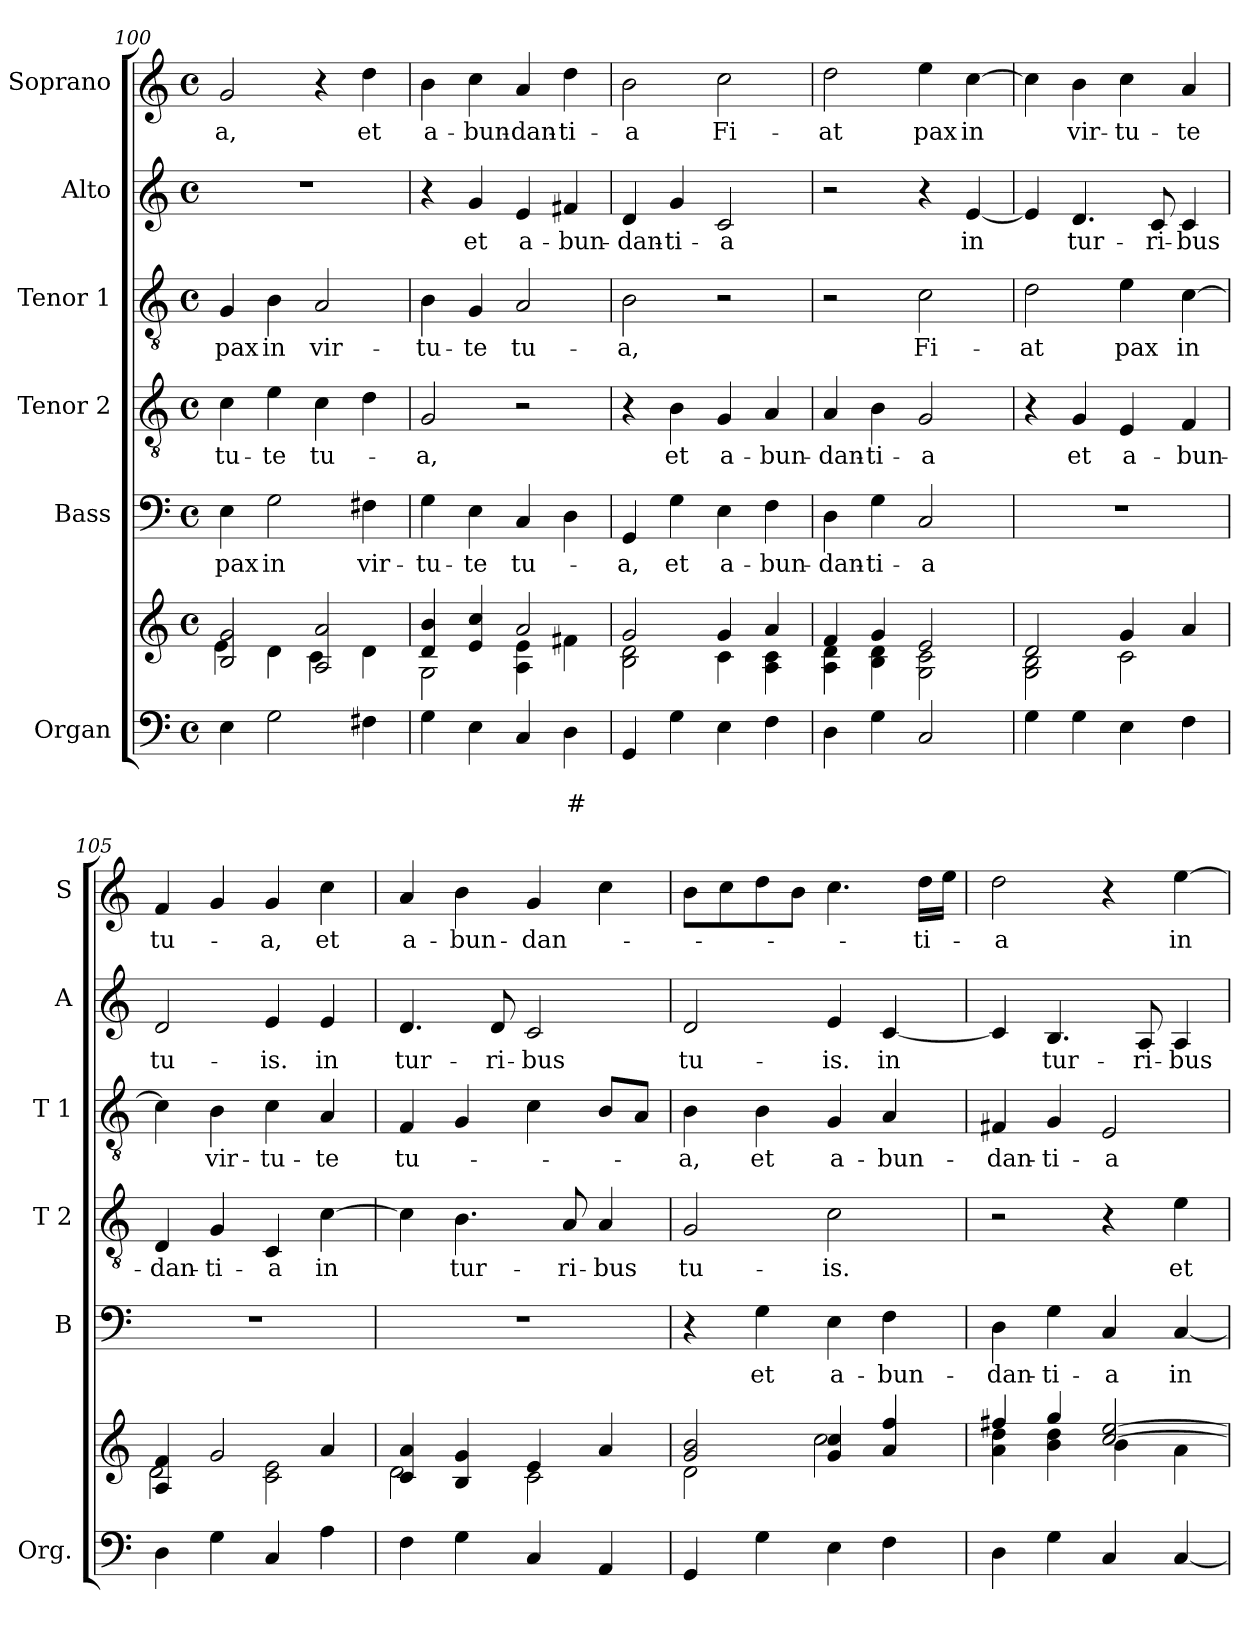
**kern	**text	**text	**kern	**kern	**text	**kern	**text	**kern	**text	**kern	**text	**kern	**text
*part6	*part6	*part6	*part6	*part5	*part5	*part4	*part4	*part3	*part3	*part2	*part2	*part1	*part1
*staff7	*staff7	*staff7	*staff6	*staff5	*staff5	*staff4	*staff4	*staff3	*staff3	*staff2	*staff2	*staff1	*staff1
*I"Organ	*	*	*	*I"Bass	*	*I"Tenor 2	*	*I"Tenor 1	*	*I"Alto	*	*I"Soprano	*
*I'Org.	*	*	*	*I'B	*	*I'T 2	*	*I'T 1	*	*I'A	*	*I'S	*
*clefF4	*	*	*clefG2	*clefF4	*	*clefGv2	*	*clefGv2	*	*clefG2	*	*clefG2	*
*k[]	*	*	*k[]	*k[]	*	*k[]	*	*k[]	*	*k[]	*	*k[]	*
*C:	*	*	*C:	*C:	*	*C:	*	*C:	*	*C:	*	*C:	*
*M4/4	*	*	*M4/4	*M4/4	*	*M4/4	*	*M4/4	*	*M4/4	*	*M4/4	*
*met(c)	*	*	*met(c)	*met(c)	*	*met(c)	*	*met(c)	*	*met(c)	*	*met(c)	*
=100	=100	=100	=100	=100	=100	=100	=100	=100	=100	=100	=100	=100	=100
*	*	*	*^	*	*	*	*	*	*	*	*	*	*
!	!	!	!	!	!	!LO:LY:b	!	!LO:LY:b	!	!LO:LY:b	!	!	!	!LO:LY:b
4E\	.	.	2B!/ 2g!/	4e!\	4E\	pax	4c\	-tu-	4G/	pax	1r	.	2g/	-a,
!	!	!	!	!	!	!LO:LY:b	!	!LO:LY:b	!	!LO:LY:b	!	!	!	!
2G\	.	.	.	4d!\	2G\	in	4e\	-te	4B\	in	.	.	.	.
!	!	!	!	!	!	!	!	!LO:LY:b	!	!LO:LY:b	!	!	!	!
.	.	.	2A!/ 2a!/	4c!\	.	.	4c\	tu-	2A/	vir-	.	.	4r	.
!	!	!	!	!	!	!LO:LY:b	!	!	!	!	!	!	!	!LO:LY:b
4F#X\	.	.	.	4d!\	4F#X\	vir-	4d\	.	.	.	.	.	4dd\	et
=101	=101	=101	=101	=101	=101	=101	=101	=101	=101	=101	=101	=101	=101	=101
!	!	!	!	!	!	!LO:LY:b	!	!LO:LY:b	!	!LO:LY:b	!	!	!	!LO:LY:b
4G\	.	.	4d!/ 4b!/	2G!\	4G\	-tu-	2G/	-a,	4B\	-tu-	4r	.	4b\	a-
!	!	!	!	!	!	!LO:LY:b	!	!	!	!LO:LY:b	!	!LO:LY:b	!	!LO:LY:b
4E\	.	.	4e!/ 4cc!/	.	4E\	-te	.	.	4G/	-te	4g/	et	4cc\	-bun-
!	!	!	!	!	!	!LO:LY:b	!	!	!	!LO:LY:b	!	!LO:LY:b	!	!LO:LY:b
4C/	.	.	2a!/	4A!\ 4e!\	4C/	tu-	2r	.	2A/	tu-	4e/	a-	4a/	-dan-
!	!	!LO:LY:b	!	!	!	!	!	!	!	!	!	!LO:LY:b	!	!LO:LY:b
4D\	.	#	.	4f#X!\	4D\	.	.	.	.	.	4f#X/	-bun-	4dd\	-ti-
=102	=102	=102	=102	=102	=102	=102	=102	=102	=102	=102	=102	=102	=102	=102
!	!	!	!	!	!	!LO:LY:b	!	!	!	!LO:LY:b	!	!LO:LY:b	!	!LO:LY:b
4GG/	.	.	2g!/	2B!\ 2d!\	4GG/	-a,	4r	.	2B\	-a,	4d/	-dan-	2b\	-a
!	!	!	!	!	!	!LO:LY:b	!	!LO:LY:b	!	!	!	!LO:LY:b	!	!
4G\	.	.	.	.	4G\	et	4B\	et	.	.	4g/	-ti-	.	.
!	!	!	!	!	!	!LO:LY:b	!	!LO:LY:b	!	!	!	!LO:LY:b	!	!LO:LY:b
4E\	.	.	4g!/	4c!\	4E\	a-	4G/	a-	2r	.	2c/	-a	2cc\	Fi-
!	!	!	!	!	!	!LO:LY:b	!	!LO:LY:b	!	!	!	!	!	!
4F\	.	.	4a!/	4A!\ 4c!\	4F\	-bun-	4A/	-bun-	.	.	.	.	.	.
=103	=103	=103	=103	=103	=103	=103	=103	=103	=103	=103	=103	=103	=103	=103
!	!	!	!	!	!	!LO:LY:b	!	!LO:LY:b	!	!	!	!	!	!LO:LY:b
4D\	.	.	4f!/	4A!\ 4d!\	4D\	-dan-	4A/	-dan-	2r	.	2r	.	2dd\	-at
!	!	!	!	!	!	!LO:LY:b	!	!LO:LY:b	!	!	!	!	!	!
4G\	.	.	4g!/	4B!\ 4d!\	4G\	-ti-	4B\	-ti-	.	.	.	.	.	.
!	!	!	!	!	!	!LO:LY:b	!	!LO:LY:b	!	!LO:LY:b	!	!	!	!LO:LY:b
2C/	.	.	2e!/	2G!\ 2c!\	2C/	-a	2G/	-a	2c\	Fi-	4r	.	4ee\	pax
!	!	!	!	!	!	!	!	!	!	!	!	!LO:LY:b	!	!LO:LY:b
.	.	.	.	.	.	.	.	.	.	.	[4e/	in	[4cc\	in
!!LO:LB:g=z
=104	=104	=104	=104	=104	=104	=104	=104	=104	=104	=104	=104	=104	=104	=104
!	!	!	!	!	!	!	!	!	!	!LO:LY:b	!	!	!	!
4G\	.	.	2d!/	2G!\ 2B!\	1r	.	4r	.	2d\	-at	4e/]	.	4cc\]	.
!	!	!	!	!	!	!	!	!LO:LY:b	!	!	!	!LO:LY:b	!	!LO:LY:b
4G\	.	.	.	.	.	.	4G/	et	.	.	4.d/	tur-	4b\	vir-
!	!	!	!	!	!	!	!	!LO:LY:b	!	!LO:LY:b	!	!	!	!LO:LY:b
4E\	.	.	4g!/	2c!\	.	.	4E/	a-	4e\	pax	.	.	4cc\	-tu-
!	!	!	!	!	!	!	!	!	!	!	!	!LO:LY:b	!	!
.	.	.	.	.	.	.	.	.	.	.	8c/	-ri-	.	.
!	!	!	!	!	!	!	!	!LO:LY:b	!	!LO:LY:b	!	!LO:LY:b	!	!LO:LY:b
4F\	.	.	4a!/	.	.	.	4F/	-bun-	[4c\	in	4c/	-bus	4a/	-te
=105	=105	=105	=105	=105	=105	=105	=105	=105	=105	=105	=105	=105	=105	=105
!	!	!	!	!	!	!	!	!LO:LY:b	!	!	!	!LO:LY:b	!	!LO:LY:b
4D\	.	.	4A!/ 4f!/	2d!\	1r	.	4D/	-dan-	4c\]	.	2d/	tu-	4f/	tu-
!	!	!	!	!	!	!	!	!LO:LY:b	!	!LO:LY:b	!	!	!	!
4G\	.	.	2g!/	.	.	.	4G/	-ti-	4B\	vir-	.	.	4g/	.
!	!	!	!	!	!	!	!	!LO:LY:b	!	!LO:LY:b	!	!LO:LY:b	!	!LO:LY:b
4C/	.	.	.	2c!\ 2e!\	.	.	4C/	-a	4c\	-tu-	4e/	-is.	4g/	-a,
!	!	!	!	!	!	!	!	!LO:LY:b	!	!LO:LY:b	!	!LO:LY:b	!	!LO:LY:b
4A\	.	.	4a!/	.	.	.	[4c\	in	4A/	-te	4e/	in	4cc\	et
=106	=106	=106	=106	=106	=106	=106	=106	=106	=106	=106	=106	=106	=106	=106
!	!	!	!	!	!	!	!	!	!	!LO:LY:b	!	!LO:LY:b	!	!LO:LY:b
4F\	.	.	4c!/ 4a!/	2d!\	1r	.	4c\]	.	4F/	tu-	4.d/	tur-	4a/	a-
!	!	!	!	!	!	!	!	!LO:LY:b	!	!	!	!	!	!LO:LY:b
4G\	.	.	4B!/ 4g!/	.	.	.	4.B\	tur-	4G/	.	.	.	4b\	-bun-
!	!	!	!	!	!	!	!	!	!	!	!	!LO:LY:b	!	!
.	.	.	.	.	.	.	.	.	.	.	8d/	-ri-	.	.
!	!	!	!	!	!	!	!	!	!	!	!	!LO:LY:b	!	!LO:LY:b
4C/	.	.	4e!/	2c!\	.	.	.	.	4c\	.	2c/	-bus	4g/	-dan-
!	!	!	!	!	!	!	!	!LO:LY:b	!	!	!	!	!	!
.	.	.	.	.	.	.	8A/	-ri-	.	.	.	.	.	.
!	!	!	!	!	!	!	!	!LO:LY:b	!	!	!	!	!	!
4AA/	.	.	4a!/	.	.	.	4A/	-bus	8B/L	.	.	.	4cc\	.
.	.	.	.	.	.	.	.	.	8A/J	.	.	.	.	.
=107	=107	=107	=107	=107	=107	=107	=107	=107	=107	=107	=107	=107	=107	=107
!	!	!	!	!	!	!	!	!LO:LY:b	!	!LO:LY:b	!	!LO:LY:b	!	!
4GG/	.	.	2g!/ 2b!/	2d!\	4r	.	2G/	tu-	4B\	-a,	2d/	tu-	8b\L	.
.	.	.	.	.	.	.	.	.	.	.	.	.	8cc\	.
!	!	!	!	!	!	!LO:LY:b	!	!	!	!LO:LY:b	!	!	!	!
4G\	.	.	.	.	4G\	et	.	.	4B\	et	.	.	8dd\	.
.	.	.	.	.	.	.	.	.	.	.	.	.	8b\J	.
!	!	!	!	!	!	!LO:LY:b	!	!LO:LY:b	!	!LO:LY:b	!	!LO:LY:b	!	!
4E\	.	.	4g!/ 4cc!/	2cc!\	4E\	a-	2c\	-is.	4G/	a-	4e/	-is.	4.cc\	.
!	!	!	!	!	!	!LO:LY:b	!	!	!	!LO:LY:b	!	!LO:LY:b	!	!
4F\	.	.	4a!/ 4ff!/	.	4F\	-bun-	.	.	4A/	-bun-	[4c/	in	.	.
!	!	!	!	!	!	!	!	!	!	!	!	!	!	!LO:LY:b
.	.	.	.	.	.	.	.	.	.	.	.	.	16dd\LL	-ti-
.	.	.	.	.	.	.	.	.	.	.	.	.	16ee\JJ	.
=108	=108	=108	=108	=108	=108	=108	=108	=108	=108	=108	=108	=108	=108	=108
!	!	!	!	!	!	!LO:LY:b	!	!	!	!LO:LY:b	!	!	!	!LO:LY:b
4D\	.	.	4ff#X!/	4a!\ 4dd!\	4D\	-dan-	2r	.	4F#X/	-dan-	4c/]	.	2dd\	-a
!	!	!	!	!	!	!LO:LY:b	!	!	!	!LO:LY:b	!	!LO:LY:b	!	!
4G\	.	.	4gg!/	4b!\ 4dd!\	4G\	-ti-	.	.	4G/	-ti-	4.B/	tur-	.	.
!	!	!	!	!	!	!LO:LY:b	!	!	!	!LO:LY:b	!	!	!	!
4C/	.	.	[>2cc!/ [>2ee!/	4b!\	4C/	-a	4r	.	2E/	-a	.	.	4r	.
!	!	!	!	!	!	!	!	!	!	!	!	!LO:LY:b	!	!
.	.	.	.	.	.	.	.	.	.	.	8A/	-ri-	.	.
!	!	!	!	!	!	!LO:LY:b	!	!LO:LY:b	!	!	!	!LO:LY:b	!	!LO:LY:b
[4C/	.	.	.	4a!\	[4C/	in	4e\	et	.	.	4A/	-bus	[4ee\	in
*	*	*	*v	*v	*	*	*	*	*	*	*	*	*	*
=	=	=	=	=	=	=	=	=	=	=	=	=	=
*-	*-	*-	*-	*-	*-	*-	*-	*-	*-	*-	*-	*-	*-
